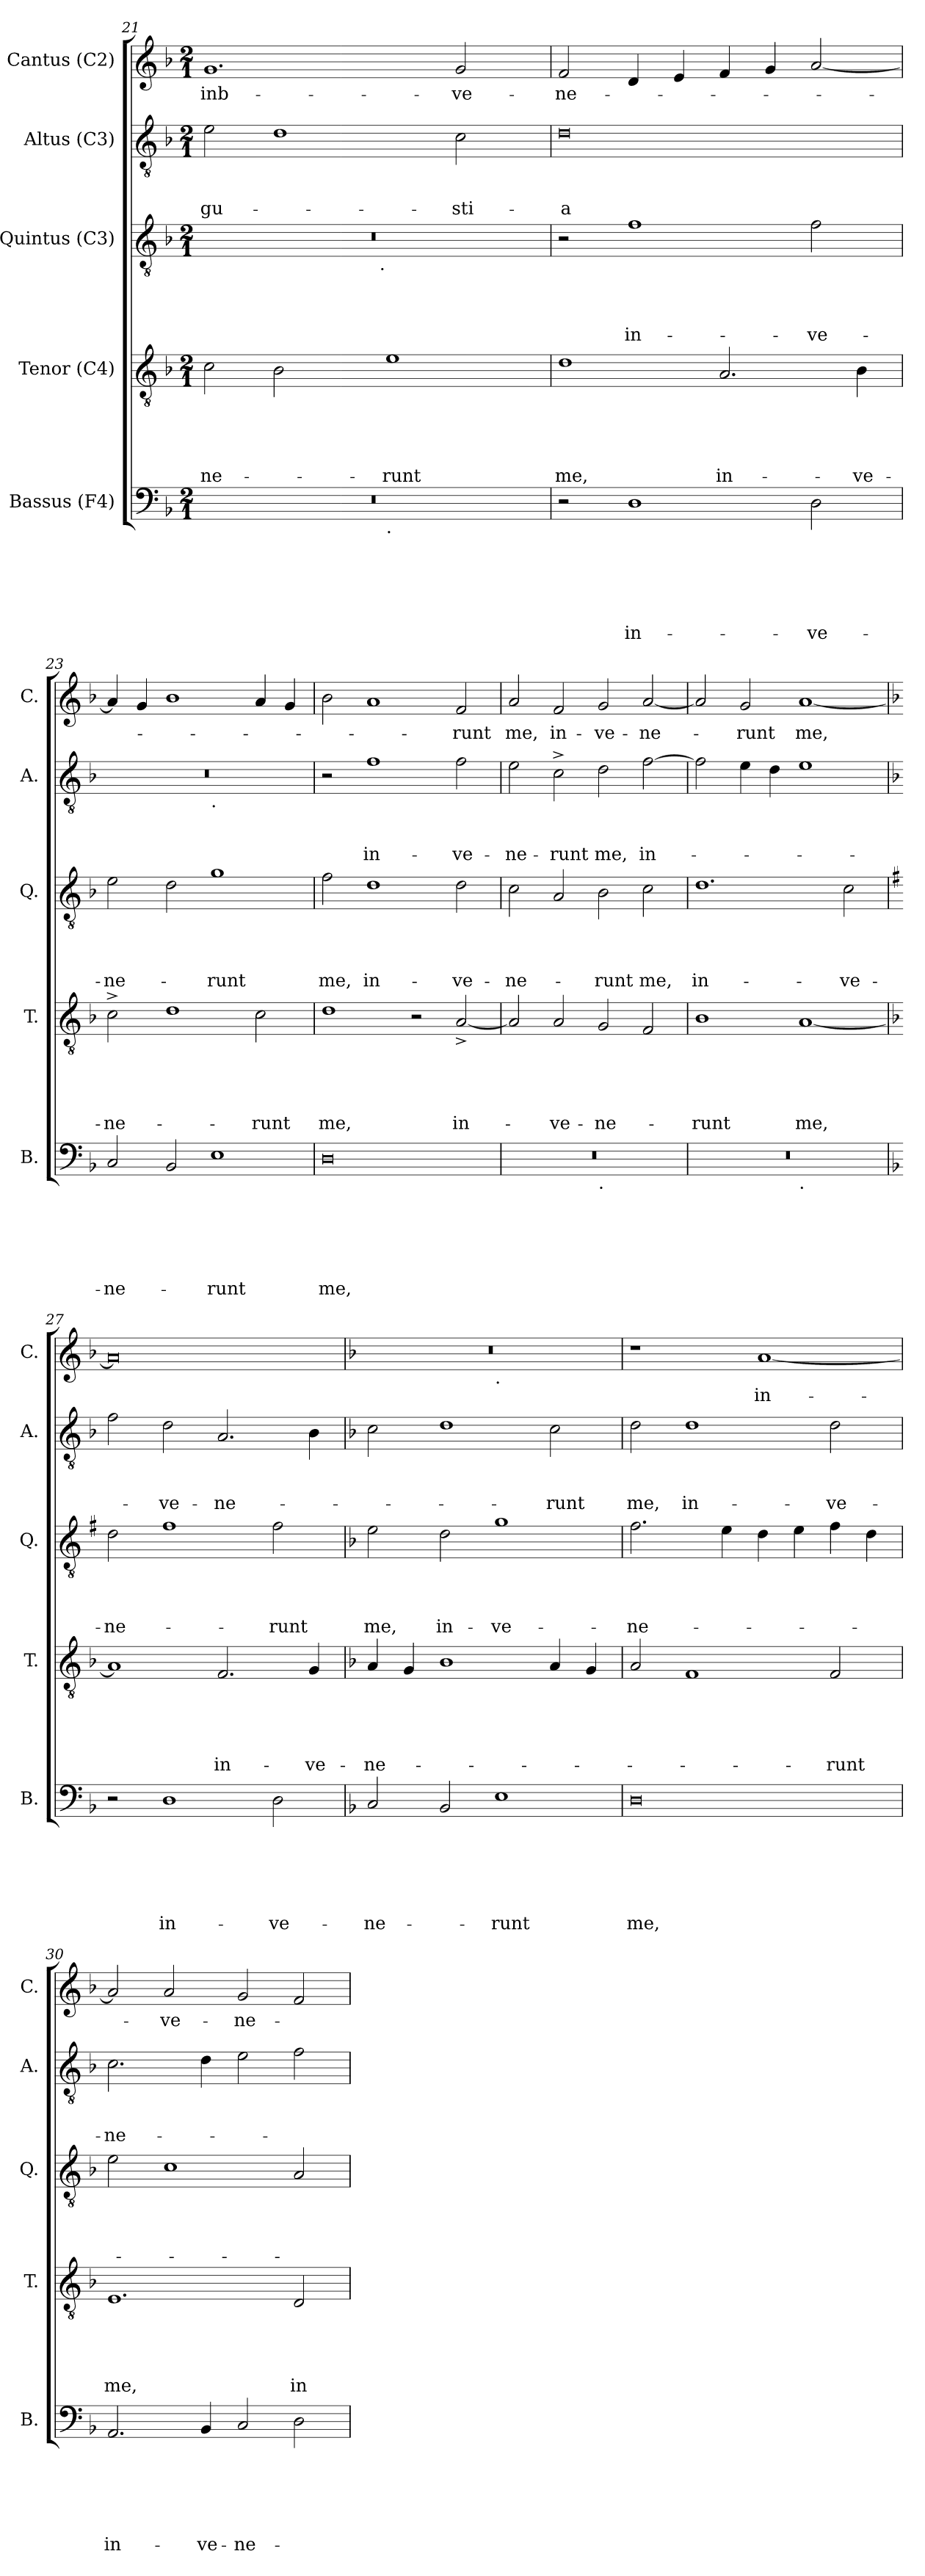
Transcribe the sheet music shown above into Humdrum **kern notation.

**kern	**text	**text	**text	**text	**text	**text	**kern	**text	**text	**text	**text	**text	**kern	**text	**text	**text	**text	**kern	**text	**text	**text	**kern	**text
*part5	*part5	*part5	*part5	*part5	*part5	*part5	*part4	*part4	*part4	*part4	*part4	*part4	*part3	*part3	*part3	*part3	*part3	*part2	*part2	*part2	*part2	*part1	*part1
*staff5	*staff5	*staff5	*staff5	*staff5	*staff5	*staff5	*staff4	*staff4	*staff4	*staff4	*staff4	*staff4	*staff3	*staff3	*staff3	*staff3	*staff3	*staff2	*staff2	*staff2	*staff2	*staff1	*staff1
*I"Bassus (F4)	*	*	*	*	*	*	*I"Tenor (C4)	*	*	*	*	*	*I"Quintus (C3)	*	*	*	*	*I"Altus (C3)	*	*	*	*I"Cantus (C2)	*
*I'B.	*	*	*	*	*	*	*I'T.	*	*	*	*	*	*I'Q.	*	*	*	*	*I'A.	*	*	*	*I'C.	*
*clefF4	*	*	*	*	*	*	*clefGv2	*	*	*	*	*	*clefGv2	*	*	*	*	*clefGv2	*	*	*	*clefG2	*
*k[b-]	*	*	*	*	*	*	*k[b-]	*	*	*	*	*	*k[b-]	*	*	*	*	*k[b-]	*	*	*	*k[b-]	*
*F:	*	*	*	*	*	*	*F:	*	*	*	*	*	*F:	*	*	*	*	*F:	*	*	*	*F:	*
*M2/1	*	*	*	*	*	*	*M2/1	*	*	*	*	*	*M2/1	*	*	*	*	*M2/1	*	*	*	*M2/1	*
=21	=21	=21	=21	=21	=21	=21	=21	=21	=21	=21	=21	=21	=21	=21	=21	=21	=21	=21	=21	=21	=21	=21	=21
!	!	!	!	!	!	!	!	!	!	!	!	!LO:LY:b	!	!	!	!	!	!	!	!	!LO:LY:b	!	!LO:LY:b:rj
*^	*	*	*	*	*	*	*	*	*	*	*	*	*^	*	*	*	*	*	*	*	*	*	*
0r	1ryy	.	.	.	.	.	.	2c\	.	.	.	.	-ne-	0r	3%2ryy	.	.	.	.	2e\	.	.	-gu-	1.g	inb-
.	.	.	.	.	.	.	.	2B-\	.	.	.	.	.	.	.	.	.	.	.	1d	.	.	.	.	.
.	.	.	.	.	.	.	.	.	.	.	.	.	.	.	6ryy	.	.	.	.	.	.	.	.	.	.
.	.	.	.	.	.	.	.	.	.	.	.	.	.	.	12...ryy	.	.	.	.	.	.	.	.	.	.
!	!	!	!	!	!	!	!	!	!	!	!	!	!	!	!LO:TX:b:t=.	!	!	!	!	!	!	!	!	!	!
.	.	.	.	.	.	.	.	.	.	.	.	.	.	.	3%2ryy	.	.	.	.	.	.	.	.	.	.
!	!LO:TX:b:t=.	!	!	!	!	!	!	!	!	!	!	!	!	!	!	!	!	!	!	!	!	!	!	!	!
!	!	!	!	!	!	!	!	!	!	!	!	!	!LO:LY:b	!	!	!	!	!	!	!	!	!	!	!	!
.	1ryy	.	.	.	.	.	.	1e	.	.	.	.	-runt	.	.	.	.	.	.	.	.	.	.	.	.
!	!	!	!	!	!	!	!	!	!	!	!	!	!	!	!	!	!	!	!	!	!	!	!LO:LY:b	!	!LO:LY:b
.	.	.	.	.	.	.	.	.	.	.	.	.	.	.	.	.	.	.	.	2c\	.	.	-sti-	2g/	-ve-
.	.	.	.	.	.	.	.	.	.	.	.	.	.	.	3ryy	.	.	.	.	.	.	.	.	.	.
.	.	.	.	.	.	.	.	.	.	.	.	.	.	.	96ryy	.	.	.	.	.	.	.	.	.	.
=22	=22	=22	=22	=22	=22	=22	=22	=22	=22	=22	=22	=22	=22	=22	=22	=22	=22	=22	=22	=22	=22	=22	=22	=22	=22
!	!	!	!	!	!	!	!	!	!	!	!	!	!LO:LY:b	!	!	!	!	!	!	!	!	!	!LO:LY:b:rj	!	!LO:LY:b
*v	*v	*	*	*	*	*	*	*	*	*	*	*	*	*v	*v	*	*	*	*	*	*	*	*	*	*
2r	.	.	.	.	.	.	1d	.	.	.	.	me,	2r	.	.	.	.	0d	.	.	-a	2f/	-ne-
!	!	!	!	!	!	!LO:LY:b	!	!	!	!	!	!	!	!	!	!	!LO:LY:b	!	!	!	!	!	!
1D	.	.	.	.	.	in-	.	.	.	.	.	.	1f	.	.	.	in-	.	.	.	.	4d/	.
.	.	.	.	.	.	.	.	.	.	.	.	.	.	.	.	.	.	.	.	.	.	4e/	.
!	!	!	!	!	!	!	!	!	!	!	!	!LO:LY:b	!	!	!	!	!	!	!	!	!	!	!
.	.	.	.	.	.	.	2.A/	.	.	.	.	in-	.	.	.	.	.	.	.	.	.	4f/	.
.	.	.	.	.	.	.	.	.	.	.	.	.	.	.	.	.	.	.	.	.	.	4g/	.
!	!	!	!	!	!	!LO:LY:b	!	!	!	!	!	!	!	!	!	!	!LO:LY:b	!	!	!	!	!	!
2D\	.	.	.	.	.	-ve-	.	.	.	.	.	.	2f\	.	.	.	-ve-	.	.	.	.	[<2a/	.
!	!	!	!	!	!	!	!	!	!	!	!	!LO:LY:b	!	!	!	!	!	!	!	!	!	!	!
.	.	.	.	.	.	.	4B-\	.	.	.	.	-ve-	.	.	.	.	.	.	.	.	.	.	.
=23	=23	=23	=23	=23	=23	=23	=23	=23	=23	=23	=23	=23	=23	=23	=23	=23	=23	=23	=23	=23	=23	=23	=23
!	!	!	!	!	!	!LO:LY:b	!	!	!	!	!	!LO:LY:b	!	!	!	!	!LO:LY:b	!	!	!	!	!	!
*	*	*	*	*	*	*	*	*	*	*	*	*	*	*	*	*	*	*^	*	*	*	*	*
2C/	.	.	.	.	.	-ne-	2c^>\	.	.	.	.	-ne-	2e\	.	.	.	-ne-	0r	1ryy	.	.	.	4a/]	.
.	.	.	.	.	.	.	.	.	.	.	.	.	.	.	.	.	.	.	.	.	.	.	4g/	.
2BB-/	.	.	.	.	.	.	1d	.	.	.	.	.	2d\	.	.	.	.	.	.	.	.	.	1b-	.
!	!	!	!	!	!	!	!	!	!	!	!	!	!	!	!	!	!	!	!LO:TX:b:t=.	!	!	!	!	!
!	!	!	!	!	!	!LO:LY:b	!	!	!	!	!	!	!	!	!	!	!LO:LY:b	!	!	!	!	!	!	!
1E	.	.	.	.	.	-runt	.	.	.	.	.	.	1g	.	.	.	-runt	.	1ryy	.	.	.	.	.
!	!	!	!	!	!	!	!	!	!	!	!	!LO:LY:b	!	!	!	!	!	!	!	!	!	!	!	!
.	.	.	.	.	.	.	2c\	.	.	.	.	-runt	.	.	.	.	.	.	.	.	.	.	4a/	.
.	.	.	.	.	.	.	.	.	.	.	.	.	.	.	.	.	.	.	.	.	.	.	4g/	.
!!LO:LB:g=z
=24	=24	=24	=24	=24	=24	=24	=24	=24	=24	=24	=24	=24	=24	=24	=24	=24	=24	=24	=24	=24	=24	=24	=24	=24
!	!	!	!	!	!	!LO:LY:b	!	!	!	!	!	!LO:LY:b	!	!	!	!	!LO:LY:b	!	!	!	!	!	!	!
*	*	*	*	*	*	*	*	*	*	*	*	*	*	*	*	*	*	*v	*v	*	*	*	*	*
0D	.	.	.	.	.	me,	1d	.	.	.	.	me,	2f\	.	.	.	me,	2r	.	.	.	2b-\	.
!	!	!	!	!	!	!	!	!	!	!	!	!	!	!	!	!	!LO:LY:b	!	!	!	!LO:LY:b	!	!
.	.	.	.	.	.	.	.	.	.	.	.	.	1d	.	.	.	in-	1f	.	.	in-	1a	.
.	.	.	.	.	.	.	2r	.	.	.	.	.	.	.	.	.	.	.	.	.	.	.	.
!	!	!	!	!	!	!	!	!	!	!	!	!LO:LY:b	!	!	!	!	!LO:LY:b	!	!	!	!LO:LY:b	!	!LO:LY:b
.	.	.	.	.	.	.	[<2A^</	.	.	.	.	in-	2d\	.	.	.	-ve-	2f\	.	.	-ve-	2f/	-runt
=25	=25	=25	=25	=25	=25	=25	=25	=25	=25	=25	=25	=25	=25	=25	=25	=25	=25	=25	=25	=25	=25	=25	=25
!	!	!	!	!	!	!	!	!	!	!	!	!	!	!	!	!	!LO:LY:b	!	!	!	!LO:LY:b	!	!LO:LY:b
*^	*	*	*	*	*	*	*	*	*	*	*	*	*	*	*	*	*	*	*	*	*	*	*
0r	1ryy	.	.	.	.	.	.	2A/]	.	.	.	.	.	2c\	.	.	.	-ne-	2e\	.	.	-ne-	2a/	me,
!	!	!	!	!	!	!	!	!	!	!	!	!	!LO:LY:b	!	!	!	!	!	!	!	!	!LO:LY:b	!	!LO:LY:b
.	.	.	.	.	.	.	.	2A/	.	.	.	.	-ve-	2A/	.	.	.	.	2c^>\	.	.	-runt	2f/	in-
!	!LO:TX:b:t=.	!	!	!	!	!	!	!	!	!	!	!	!	!	!	!	!	!	!	!	!	!	!	!
!	!	!	!	!	!	!	!	!	!	!	!	!	!LO:LY:b	!	!	!	!	!LO:LY:b	!	!	!	!LO:LY:b	!	!LO:LY:b
.	1ryy	.	.	.	.	.	.	2G/	.	.	.	.	-ne-	2B-\	.	.	.	-runt	2d\	.	.	me,	2g/	-ve-
!	!	!	!	!	!	!	!	!	!	!	!	!	!	!	!	!	!	!LO:LY:b	!	!	!	!LO:LY:b	!	!LO:LY:b
.	.	.	.	.	.	.	.	2F/	.	.	.	.	.	2c\	.	.	.	me,	[>2f\	.	.	in-	[<2a/	-ne-
=26	=26	=26	=26	=26	=26	=26	=26	=26	=26	=26	=26	=26	=26	=26	=26	=26	=26	=26	=26	=26	=26	=26	=26	=26
!	!	!	!	!	!	!	!	!	!	!	!	!	!LO:LY:b	!	!	!	!	!LO:LY:b	!	!	!	!	!	!
0r	1ryy	.	.	.	.	.	.	1B-	.	.	.	.	-runt	1.d	.	.	.	in-	2f\]	.	.	.	2a/]	.
!	!	!	!	!	!	!	!	!	!	!	!	!	!	!	!	!	!	!	!	!	!	!	!	!LO:LY:b
.	.	.	.	.	.	.	.	.	.	.	.	.	.	.	.	.	.	.	4e\	.	.	.	2g/	-runt
.	.	.	.	.	.	.	.	.	.	.	.	.	.	.	.	.	.	.	4d\	.	.	.	.	.
!	!LO:TX:b:t=.	!	!	!	!	!	!	!	!	!	!	!	!	!	!	!	!	!	!	!	!	!	!	!
!	!	!	!	!	!	!	!	!	!	!	!	!	!LO:LY:b	!	!	!	!	!	!	!	!	!	!	!LO:LY:b
.	1ryy	.	.	.	.	.	.	[<1A	.	.	.	.	me,	.	.	.	.	.	1e	.	.	.	[<1a	me,
!	!	!	!	!	!	!	!	!	!	!	!	!	!	!	!	!	!	!LO:LY:b	!	!	!	!	!	!
.	.	.	.	.	.	.	.	.	.	.	.	.	.	2c\	.	.	.	-ve-	.	.	.	.	.	.
*v	*v	*	*	*	*	*	*	*	*	*	*	*	*	*	*	*	*	*	*	*	*	*	*	*
=27	=27	=27	=27	=27	=27	=27	=27	=27	=27	=27	=27	=27	=27	=27	=27	=27	=27	=27	=27	=27	=27	=27	=27
*	*	*	*	*	*	*	*	*	*	*	*	*	*k[f#]	*	*	*	*	*	*	*	*	*	*
*	*	*	*	*	*	*	*	*	*	*	*	*	*G:	*	*	*	*	*	*	*	*	*	*
*^	*	*	*	*	*	*	*	*	*	*	*	*	*	*	*	*	*	*	*	*	*	*	*
!	!	!	!	!	!	!	!	!	!	!	!	!	!	!	!	!	!	!LO:LY:b	!	!	!	!	!	!
*v	*v	*	*	*	*	*	*	*	*	*	*	*	*	*	*	*	*	*	*	*	*	*	*	*
2r	.	.	.	.	.	.	1A]	.	.	.	.	.	2d\	.	.	.	-ne-	2f\	.	.	.	0a]	.
!	!	!	!	!	!	!LO:LY:b	!	!	!	!	!	!	!	!	!	!	!	!	!	!	!LO:LY:b	!	!
1D	.	.	.	.	.	in-	.	.	.	.	.	.	1f#	.	.	.	.	2d\	.	.	-ve-	.	.
!	!	!	!	!	!	!	!	!	!	!	!	!LO:LY:b	!	!	!	!	!	!	!	!	!LO:LY:b	!	!
.	.	.	.	.	.	.	2.F/	.	.	.	.	in-	.	.	.	.	.	2.A/	.	.	-ne-	.	.
!	!	!	!	!	!	!LO:LY:b	!	!	!	!	!	!	!	!	!	!	!LO:LY:b	!	!	!	!	!	!
2D\	.	.	.	.	.	-ve-	.	.	.	.	.	.	2f#\	.	.	.	-runt	.	.	.	.	.	.
!	!	!	!	!	!	!	!	!	!	!	!	!LO:LY:b	!	!	!	!	!	!	!	!	!	!	!
.	.	.	.	.	.	.	4G/	.	.	.	.	-ve-	.	.	.	.	.	4B-\	.	.	.	.	.
!!LO:PB:g=z
=28	=28	=28	=28	=28	=28	=28	=28	=28	=28	=28	=28	=28	=28	=28	=28	=28	=28	=28	=28	=28	=28	=28	=28
*	*	*	*	*	*	*	*	*	*	*	*	*	*k[b-]	*	*	*	*	*	*	*	*	*	*
*	*	*	*	*	*	*	*	*	*	*	*	*	*F:	*	*	*	*	*	*	*	*	*	*
!	!	!	!	!	!	!LO:LY:b	!	!	!	!	!	!LO:LY:b	!	!	!	!	!LO:LY:b	!	!	!	!	!	!
*	*	*	*	*	*	*	*	*	*	*	*	*	*	*	*	*	*	*	*	*	*	*^	*
2C/	.	.	.	.	.	-ne-	4A/	.	.	.	.	-ne-	2e\	.	.	.	me,	2c\	.	.	.	0r	1ryy	.
.	.	.	.	.	.	.	4G/	.	.	.	.	.	.	.	.	.	.	.	.	.	.	.	.	.
!	!	!	!	!	!	!	!	!	!	!	!	!	!	!	!	!	!LO:LY:b	!	!	!	!	!	!	!
2BB-/	.	.	.	.	.	.	1B-	.	.	.	.	.	2d\	.	.	.	in-	1d	.	.	.	.	.	.
!	!	!	!	!	!	!	!	!	!	!	!	!	!	!	!	!	!	!	!	!	!	!	!LO:TX:b:t=.	!
!	!	!	!	!	!	!LO:LY:b	!	!	!	!	!	!	!	!	!	!	!LO:LY:b	!	!	!	!	!	!	!
1E	.	.	.	.	.	-runt	.	.	.	.	.	.	1g	.	.	.	-ve-	.	.	.	.	.	1ryy	.
!	!	!	!	!	!	!	!	!	!	!	!	!	!	!	!	!	!	!	!	!	!LO:LY:b	!	!	!
.	.	.	.	.	.	.	4A/	.	.	.	.	.	.	.	.	.	.	2c\	.	.	-runt	.	.	.
.	.	.	.	.	.	.	4G/	.	.	.	.	.	.	.	.	.	.	.	.	.	.	.	.	.
=29	=29	=29	=29	=29	=29	=29	=29	=29	=29	=29	=29	=29	=29	=29	=29	=29	=29	=29	=29	=29	=29	=29	=29	=29
!	!	!	!	!	!	!LO:LY:b	!	!	!	!	!	!	!	!	!	!	!LO:LY:b	!	!	!	!LO:LY:b	!	!	!
*	*	*	*	*	*	*	*	*	*	*	*	*	*	*	*	*	*	*	*	*	*	*v	*v	*
0D	.	.	.	.	.	me,	2A/	.	.	.	.	.	2.f\	.	.	.	-ne-	2d\	.	.	me,	1r	.
!	!	!	!	!	!	!	!	!	!	!	!	!	!	!	!	!	!	!	!	!	!LO:LY:b	!	!
.	.	.	.	.	.	.	1F	.	.	.	.	.	.	.	.	.	.	1d	.	.	in-	.	.
.	.	.	.	.	.	.	.	.	.	.	.	.	4e\	.	.	.	.	.	.	.	.	.	.
!	!	!	!	!	!	!	!	!	!	!	!	!	!	!	!	!	!	!	!	!	!	!	!LO:LY:b
.	.	.	.	.	.	.	.	.	.	.	.	.	4d\	.	.	.	.	.	.	.	.	[<1a	in-
.	.	.	.	.	.	.	.	.	.	.	.	.	4e\	.	.	.	.	.	.	.	.	.	.
!	!	!	!	!	!	!	!	!	!	!	!	!LO:LY:b	!	!	!	!	!	!	!	!	!LO:LY:b	!	!
.	.	.	.	.	.	.	2F/	.	.	.	.	-runt	4f\	.	.	.	.	2d\	.	.	-ve-	.	.
.	.	.	.	.	.	.	.	.	.	.	.	.	4d\	.	.	.	.	.	.	.	.	.	.
=30	=30	=30	=30	=30	=30	=30	=30	=30	=30	=30	=30	=30	=30	=30	=30	=30	=30	=30	=30	=30	=30	=30	=30
!	!	!	!	!	!	!LO:LY:b	!	!	!	!	!	!LO:LY:b	!	!	!	!	!	!	!	!	!LO:LY:b	!	!
2.AA/	.	.	.	.	.	in-	1.E	.	.	.	.	me,	2e\	.	.	.	.	2.c\	.	.	-ne-	2a/]	.
!	!	!	!	!	!	!	!	!	!	!	!	!	!	!	!	!	!	!	!	!	!	!	!LO:LY:b
.	.	.	.	.	.	.	.	.	.	.	.	.	1c	.	.	.	.	.	.	.	.	2a/	-ve-
!	!	!	!	!	!	!LO:LY:b	!	!	!	!	!	!	!	!	!	!	!	!	!	!	!	!	!
4BB-/	.	.	.	.	.	-ve-	.	.	.	.	.	.	.	.	.	.	.	4d\	.	.	.	.	.
!	!	!	!	!	!	!LO:LY:b	!	!	!	!	!	!	!	!	!	!	!	!	!	!	!	!	!LO:LY:b
2C/	.	.	.	.	.	-ne-	.	.	.	.	.	.	.	.	.	.	.	2e\	.	.	.	2g/	-ne-
!	!	!	!	!	!	!	!	!	!	!	!	!LO:LY:b	!	!	!	!	!	!	!	!	!	!	!
2D\	.	.	.	.	.	.	2D/	.	.	.	.	in-	2A/	.	.	.	.	2f\	.	.	.	2f/	.
=	=	=	=	=	=	=	=	=	=	=	=	=	=	=	=	=	=	=	=	=	=	=	=
*-	*-	*-	*-	*-	*-	*-	*-	*-	*-	*-	*-	*-	*-	*-	*-	*-	*-	*-	*-	*-	*-	*-	*-
